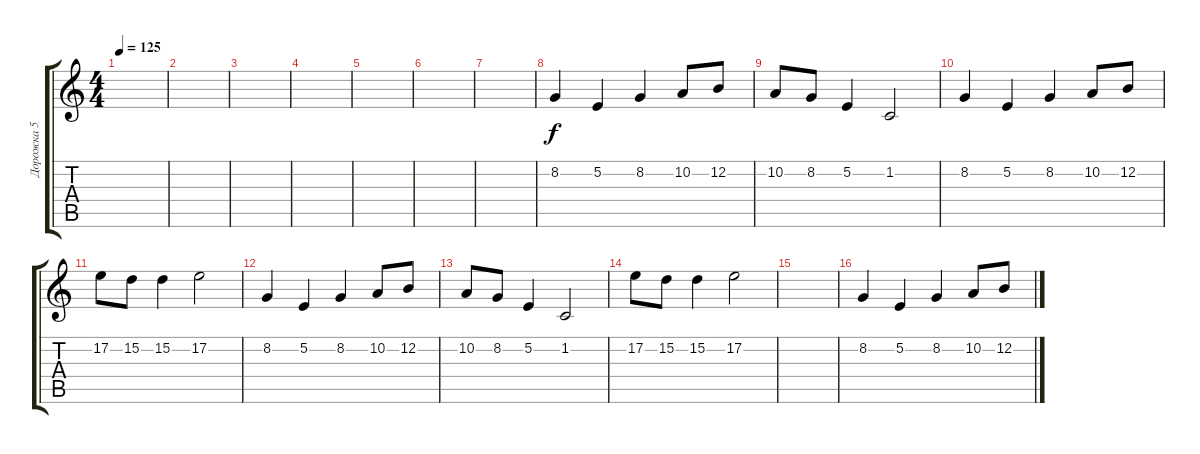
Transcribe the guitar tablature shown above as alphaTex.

\track ("Дорожка 5" "Дорожка 5") {instrument violin}
\staff {score tabs}
\tuning (E4 B3 G3 D3 A2 E2) {hide}
\ts (4 4)
\tempo 125
\clef g2
\ks c
|
|
|
|
|
|
|
8.2.4 5.2.4 8.2.4 10.2.8 12.2.8 |
10.2.8 8.2.8 5.2.4 1.2.2 |
8.2.4 5.2.4 8.2.4 10.2.8 12.2.8 |
17.2.8 15.2.8 15.2.4 17.2.2 |
8.2.4 5.2.4 8.2.4 10.2.8 12.2.8 |
10.2.8 8.2.8 5.2.4 1.2.2 |
17.2.8 15.2.8 15.2.4 17.2.2 |
|
8.2.4 5.2.4 8.2.4 10.2.8 12.2.8
